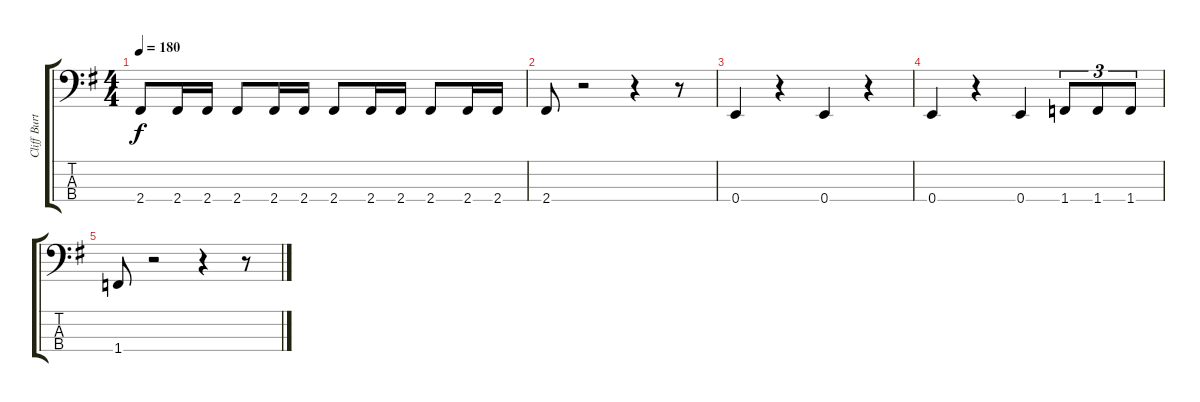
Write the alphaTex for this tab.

\track ("Cliff Burton" "Cliff Burt") {instrument electricbassfinger}
\staff {score tabs}
\tuning (G2 D2 A1 E1) {hide}
\ts (4 4)
\tempo 180
\clef f4
\ks eminor
2.4.8{dy f} 2.4.16 2.4.16 2.4.8 2.4.16 2.4.16 2.4.8 2.4.16 2.4.16 2.4.8 2.4.16 2.4.16 |
2.4.8 r.2 r.4 r.8 |
0.4.4 r.4 0.4.4 r.4 |
0.4.4 r.4 0.4.4 1.4.8{tu (3 2)} 1.4.8{tu (3 2)} 1.4.8{tu (3 2)} |
1.4.8 r.2 r.4 r.8
